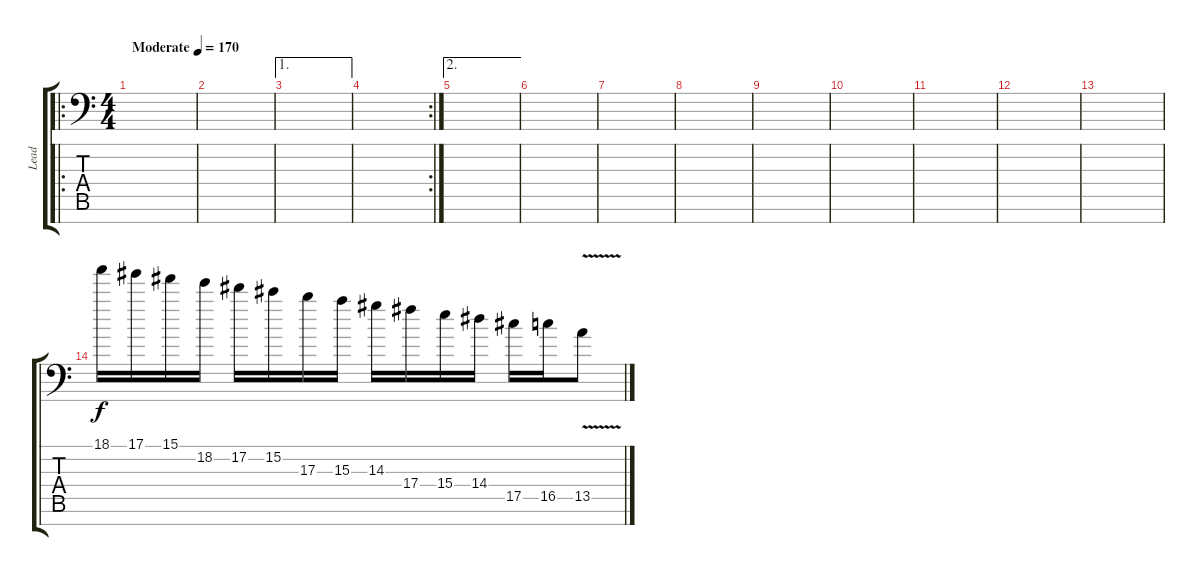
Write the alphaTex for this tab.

\track ("Lead" "Lead") {instrument distortionguitar}
\staff {score tabs}
\tuning (Eb4 Bb3 Gb3 Db3 Ab2 Eb2 Bb1) {hide}
\ro
\ts (4 4)
\tempo (170 "Moderate")
\clef f4
\ks c
|
|
\ae 1
|
\rc 2
|
\ae 2
|
|
|
|
|
|
|
|
|
18.1.16 17.1.16 15.1.16 18.2.16 17.2.16 15.2.16 17.3.16 15.3.16 14.3.16 17.4.16 15.4.16 14.4.16 17.5.16 16.5.16 13.5{v}.8
